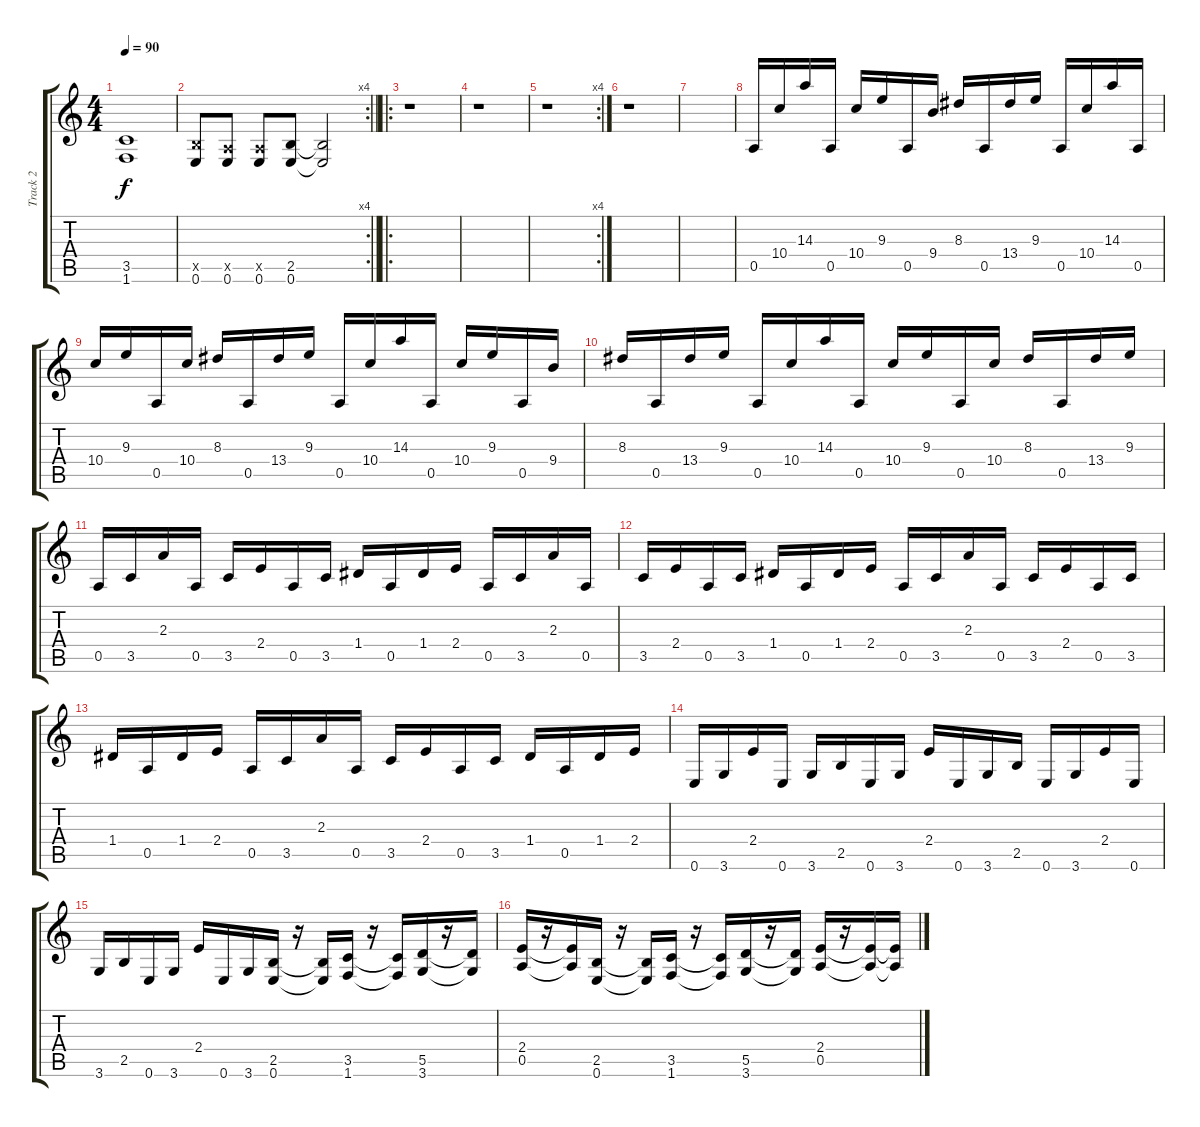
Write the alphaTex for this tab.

\track ("Track 2" "Track 2") {instrument distortionguitar}
\staff {score tabs}
\tuning (E4 B3 G3 D3 A2 E2) {hide}
\ts (4 4)
\tempo 90
\clef g2
\ks c
(3.5 1.6).1{dy f} |
\rc 4
\barLineRight lightlight
(2.5{x} 0.6).8 (0.5{x} 0.6).8 (0.5{x} 0.6).8 (2.5 0.6).8 (2.5{t} 0.6{t}).2 |
\ro
r.1 |
r.1 |
\rc 4
r.1 |
r.1 |
|
0.5.16 10.4.16 14.3.16 0.5.16 10.4.16 9.3.16 0.5.16 9.4.16 8.3.16 0.5.16 13.4.16 9.3.16 0.5.16 10.4.16 14.3.16 0.5.16 |
10.4.16 9.3.16 0.5.16 10.4.16 8.3.16 0.5.16 13.4.16 9.3.16 0.5.16 10.4.16 14.3.16 0.5.16 10.4.16 9.3.16 0.5.16 9.4.16 |
8.3.16 0.5.16 13.4.16 9.3.16 0.5.16 10.4.16 14.3.16 0.5.16 10.4.16 9.3.16 0.5.16 10.4.16 8.3.16 0.5.16 13.4.16 9.3.16 |
0.5.16 3.5.16 2.3.16 0.5.16 3.5.16 2.4.16 0.5.16 3.5.16 1.4.16 0.5.16 1.4.16 2.4.16 0.5.16 3.5.16 2.3.16 0.5.16 |
3.5.16 2.4.16 0.5.16 3.5.16 1.4.16 0.5.16 1.4.16 2.4.16 0.5.16 3.5.16 2.3.16 0.5.16 3.5.16 2.4.16 0.5.16 3.5.16 |
1.4.16 0.5.16 1.4.16 2.4.16 0.5.16 3.5.16 2.3.16 0.5.16 3.5.16 2.4.16 0.5.16 3.5.16 1.4.16 0.5.16 1.4.16 2.4.16 |
0.6.16 3.6.16 2.4.16 0.6.16 3.6.16 2.5.16 0.6.16 3.6.16 2.4.16 0.6.16 3.6.16 2.5.16 0.6.16 3.6.16 2.4.16 0.6.16 |
3.6.16 2.5.16 0.6.16 3.6.16 2.4.16 0.6.16 3.6.16 (2.5 0.6).16 r.16 (2.5{t} 0.6{t}).16 (3.5 1.6).16 r.16 (3.5{t} 1.6{t}).16 (5.5 3.6).16 r.16 (5.5{t} 3.6{t}).16 |
(2.4 0.5).16 r.16 (2.4{t} 0.5{t}).16 (2.5 0.6).16 r.16 (2.5{t} 0.6{t}).16 (3.5 1.6).16 r.16 (3.5{t} 1.6{t}).16 (5.5 3.6).16 r.16 (5.5{t} 3.6{t}).16 (2.4 0.5).16 r.16 (2.4{t} 0.5{t}).16 (2.4{t} 0.5{t}).16
